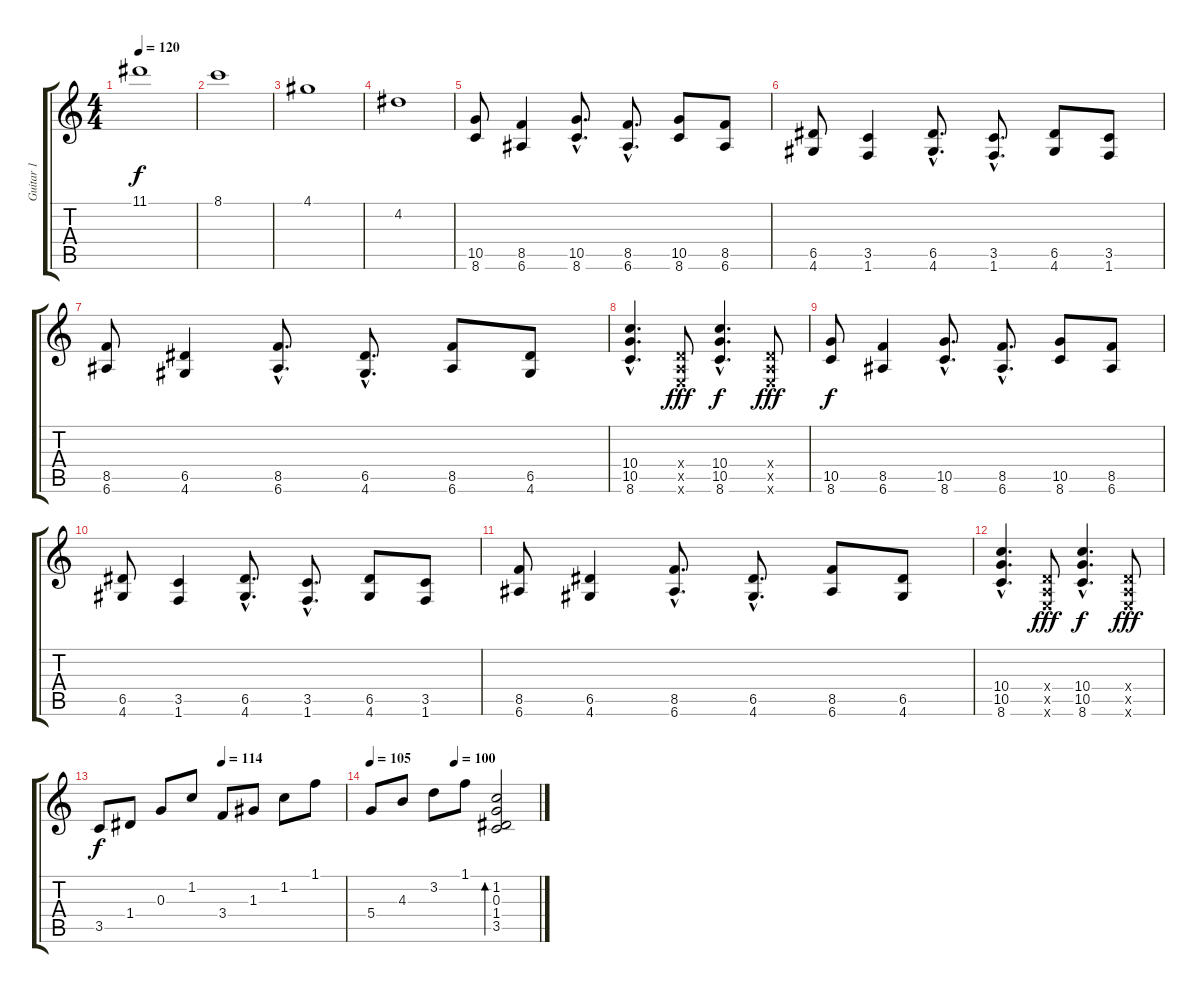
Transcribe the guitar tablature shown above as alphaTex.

\track ("Guitar 1" "Guitar 1") {instrument distortionguitar}
\staff {score tabs}
\tuning (E4 B3 G3 D3 A2 E2) {hide}
\ts (4 4)
\tempo 120
\clef g2
\ks c
11.1.1{dy f} |
8.1.1 |
4.1.1 |
4.2.1 |
(10.5 8.6).8 (8.5 6.6).4 (10.5{hac} 8.6{hac}).8{d} (8.5{hac} 6.6{hac}).8{d} (10.5 8.6).8 (8.5 6.6).8 |
(6.5 4.6).8 (3.5 1.6).4 (6.5{hac} 4.6{hac}).8{d} (3.5{hac} 1.6{hac}).8{d} (6.5 4.6).8 (3.5 1.6).8 |
(8.5 6.6).8 (6.5 4.6).4 (8.5{hac} 6.6{hac}).8{d} (6.5{hac} 4.6{hac}).8{d} (8.5 6.6).8 (6.5 4.6).8 |
(10.4{hac} 10.5{hac} 8.6{hac}).4{d} (0.4{x} 0.5{x} 0.6{x}).8{dy fff} (10.4{hac} 10.5{hac} 8.6{hac}).4{d dy f} (0.4{x} 0.5{x} 0.6{x}).8{dy fff} |
(10.5 8.6).8{dy f} (8.5 6.6).4 (10.5{hac} 8.6{hac}).8{d} (8.5{hac} 6.6{hac}).8{d} (10.5 8.6).8 (8.5 6.6).8 |
(6.5 4.6).8 (3.5 1.6).4 (6.5{hac} 4.6{hac}).8{d} (3.5{hac} 1.6{hac}).8{d} (6.5 4.6).8 (3.5 1.6).8 |
(8.5 6.6).8 (6.5 4.6).4 (8.5{hac} 6.6{hac}).8{d} (6.5{hac} 4.6{hac}).8{d} (8.5 6.6).8 (6.5 4.6).8 |
(10.4{hac} 10.5{hac} 8.6{hac}).4{d} (0.4{x} 0.5{x} 0.6{x}).8{dy fff} (10.4{hac} 10.5{hac} 8.6{hac}).4{d dy f} (0.4{x} 0.5{x} 0.6{x}).8{dy fff} |
\tempo (114 0.5)
3.5.8{dy f instrument electricguitarjazz} 1.4.8 0.3.8 1.2.8 3.4.8 1.3.8 1.2.8 1.1.8 |
\tempo 105
\tempo (100 0.5)
5.4.8 4.3.8 3.2.8 1.1.8 (1.2 0.3 1.4 3.5).2{bd 480}
